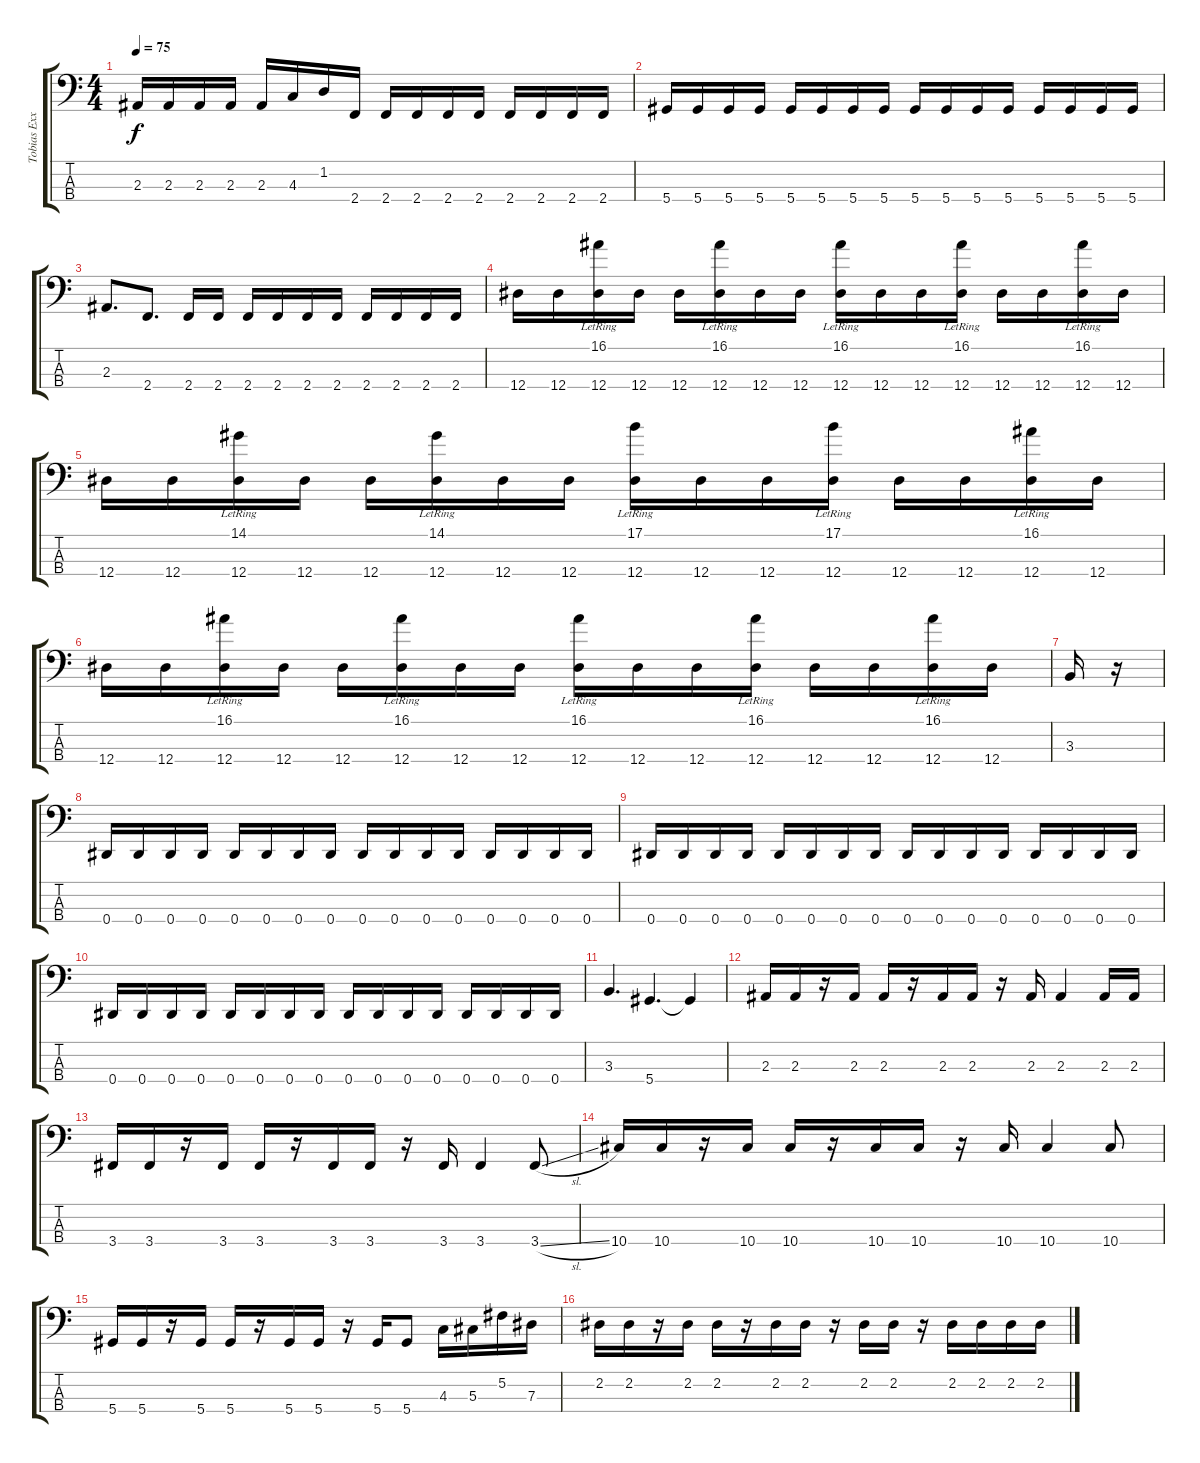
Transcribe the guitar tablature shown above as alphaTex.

\track ("Tobias Exxel" "Tobias Exx") {instrument electricbassfinger}
\staff {score tabs}
\tuning (Gb2 Db2 Ab1 Eb1) {hide}
\ts (4 4)
\tempo 75
\clef f4
\ks c
2.3.16{dy f} 2.3.16 2.3.16 2.3.16 2.3.16 4.3.16 1.2.16 2.4.16 2.4.16 2.4.16 2.4.16 2.4.16 2.4.16 2.4.16 2.4.16 2.4.16 |
5.4.16 5.4.16 5.4.16 5.4.16 5.4.16 5.4.16 5.4.16 5.4.16 5.4.16 5.4.16 5.4.16 5.4.16 5.4.16 5.4.16 5.4.16 5.4.16 |
2.3.8{d} 2.4.8{d} 2.4.16 2.4.16 2.4.16 2.4.16 2.4.16 2.4.16 2.4.16 2.4.16 2.4.16 2.4.16 |
12.4.16 12.4.16 (16.1{lr} 12.4).16 12.4.16 12.4.16 (16.1{lr} 12.4).16 12.4.16 12.4.16 (16.1{lr} 12.4).16 12.4.16 12.4.16 (16.1{lr} 12.4).16 12.4.16 12.4.16 (16.1{lr} 12.4).16 12.4.16 |
12.4.16 12.4.16 (14.1{lr} 12.4).16 12.4.16 12.4.16 (14.1{lr} 12.4).16 12.4.16 12.4.16 (17.1{lr} 12.4).16 12.4.16 12.4.16 (17.1{lr} 12.4).16 12.4.16 12.4.16 (16.1{lr} 12.4).16 12.4.16 |
12.4.16 12.4.16 (16.1{lr} 12.4).16 12.4.16 12.4.16 (16.1{lr} 12.4).16 12.4.16 12.4.16 (16.1{lr} 12.4).16 12.4.16 12.4.16 (16.1{lr} 12.4).16 12.4.16 12.4.16 (16.1{lr} 12.4).16 12.4.16 |
3.3.16 r.16 |
0.4.16 0.4.16 0.4.16 0.4.16 0.4.16 0.4.16 0.4.16 0.4.16 0.4.16 0.4.16 0.4.16 0.4.16 0.4.16 0.4.16 0.4.16 0.4.16 |
0.4.16 0.4.16 0.4.16 0.4.16 0.4.16 0.4.16 0.4.16 0.4.16 0.4.16 0.4.16 0.4.16 0.4.16 0.4.16 0.4.16 0.4.16 0.4.16 |
0.4.16 0.4.16 0.4.16 0.4.16 0.4.16 0.4.16 0.4.16 0.4.16 0.4.16 0.4.16 0.4.16 0.4.16 0.4.16 0.4.16 0.4.16 0.4.16 |
3.3.4{d} 5.4.4{d} 5.4{t}.4 |
2.3.16 2.3.16 r.16 2.3.16 2.3.16 r.16 2.3.16 2.3.16 r.16 2.3.16 2.3.4 2.3.16 2.3.16 |
3.4.16 3.4.16 r.16 3.4.16 3.4.16 r.16 3.4.16 3.4.16 r.16 3.4.16 3.4.4 3.4{sl}.8 |
10.4.16 10.4.16 r.16 10.4.16 10.4.16 r.16 10.4.16 10.4.16 r.16 10.4.16 10.4.4 10.4.8 |
5.4.16 5.4.16 r.16 5.4.16 5.4.16 r.16 5.4.16 5.4.16 r.16 5.4.16 5.4.8 4.3.16 5.3.16 5.2.16 7.3.16 |
2.2.16 2.2.16 r.16 2.2.16 2.2.16 r.16 2.2.16 2.2.16 r.16 2.2.16 2.2.16 r.16 2.2.16 2.2.16 2.2.16 2.2.16
